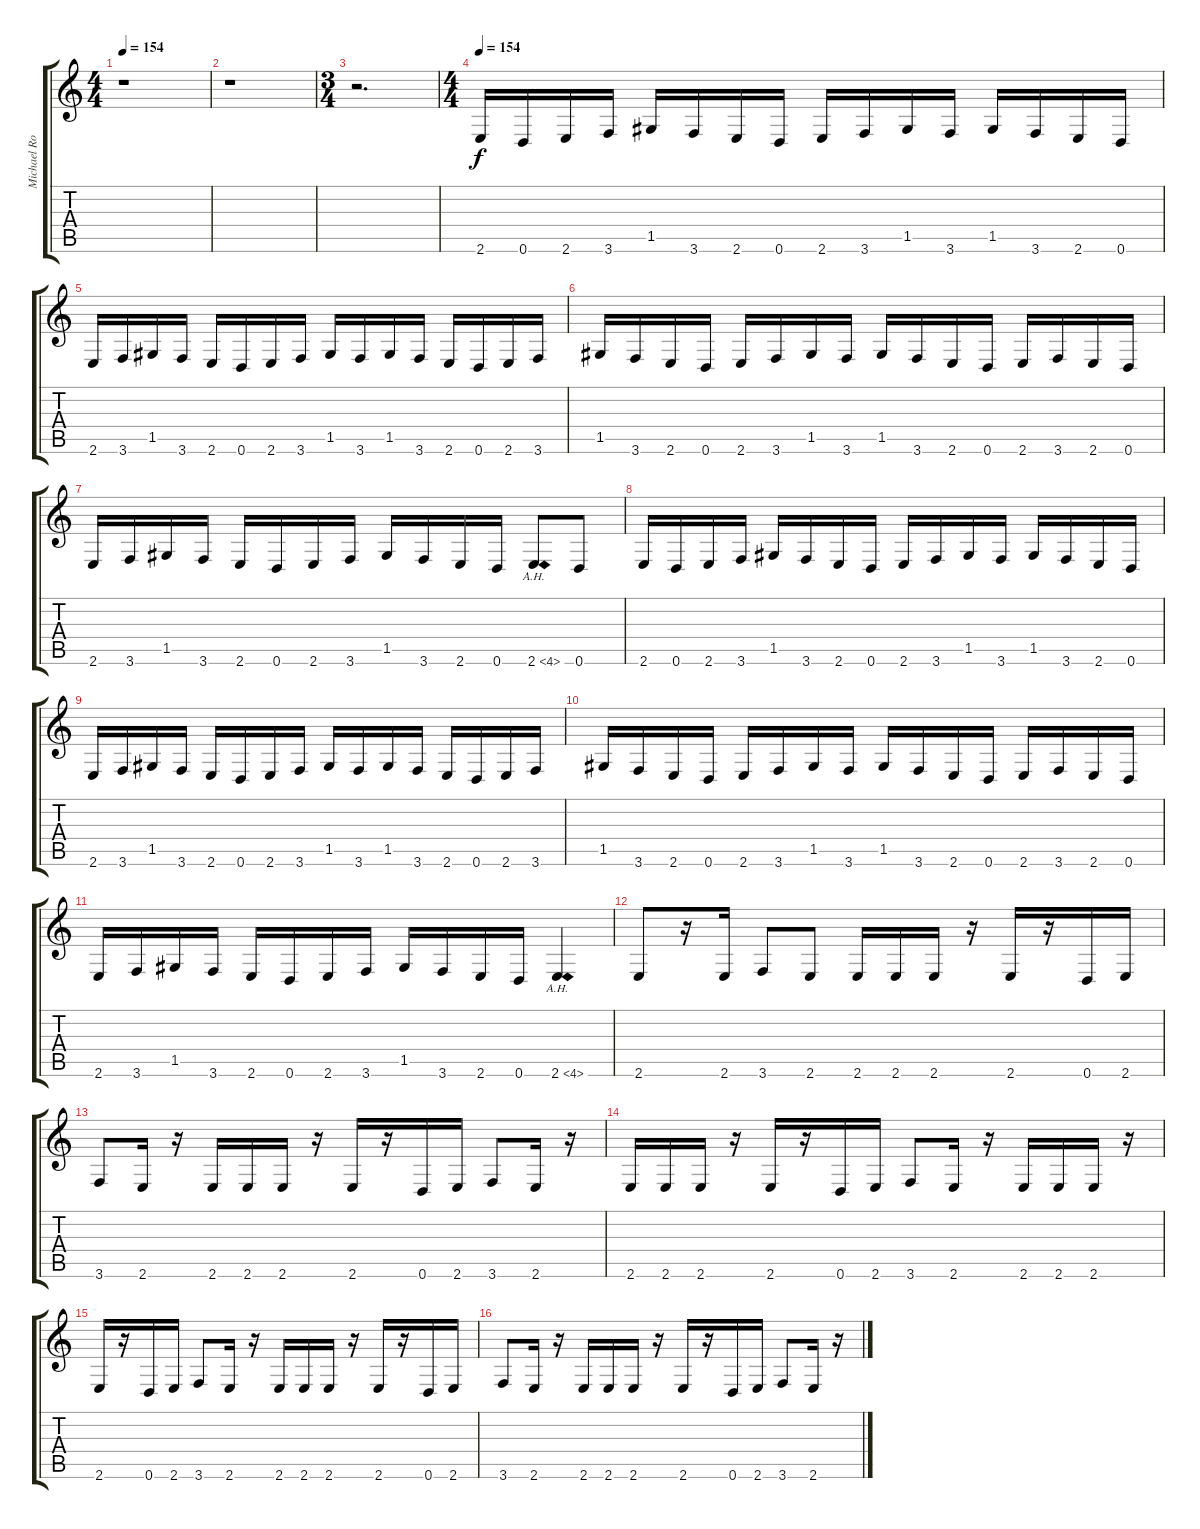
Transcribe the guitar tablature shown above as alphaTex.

\track ("Michael Romeo" "Michael Ro") {instrument distortionguitar}
\staff {score tabs}
\tuning (D4 A3 F3 C3 G2 D2) {hide}
\ts (4 4)
\tempo 154
\tempo 120
\tempo 154
\clef g2
\ks c
r.1{dy f instrument distortionguitar} |
r.1 |
\ts (3 4)
r.2{d} |
\ts (4 4)
\tempo 154
2.6.16 0.6.16 2.6.16 3.6.16 1.5.16 3.6.16 2.6.16 0.6.16 2.6.16 3.6.16 1.5.16 3.6.16 1.5.16 3.6.16 2.6.16 0.6.16 |
2.6.16 3.6.16 1.5.16 3.6.16 2.6.16 0.6.16 2.6.16 3.6.16 1.5.16 3.6.16 1.5.16 3.6.16 2.6.16 0.6.16 2.6.16 3.6.16 |
1.5.16 3.6.16 2.6.16 0.6.16 2.6.16 3.6.16 1.5.16 3.6.16 1.5.16 3.6.16 2.6.16 0.6.16 2.6.16 3.6.16 2.6.16 0.6.16 |
2.6.16 3.6.16 1.5.16 3.6.16 2.6.16 0.6.16 2.6.16 3.6.16 1.5.16 3.6.16 2.6.16 0.6.16 2.6{ah 2}.8 0.6.8 |
2.6.16 0.6.16 2.6.16 3.6.16 1.5.16 3.6.16 2.6.16 0.6.16 2.6.16 3.6.16 1.5.16 3.6.16 1.5.16 3.6.16 2.6.16 0.6.16 |
2.6.16 3.6.16 1.5.16 3.6.16 2.6.16 0.6.16 2.6.16 3.6.16 1.5.16 3.6.16 1.5.16 3.6.16 2.6.16 0.6.16 2.6.16 3.6.16 |
1.5.16 3.6.16 2.6.16 0.6.16 2.6.16 3.6.16 1.5.16 3.6.16 1.5.16 3.6.16 2.6.16 0.6.16 2.6.16 3.6.16 2.6.16 0.6.16 |
2.6.16 3.6.16 1.5.16 3.6.16 2.6.16 0.6.16 2.6.16 3.6.16 1.5.16 3.6.16 2.6.16 0.6.16 2.6{ah 2}.4 |
2.6.8 r.16 2.6.16 3.6.8 2.6.8 2.6.16 2.6.16 2.6.16 r.16 2.6.16 r.16 0.6.16 2.6.16 |
3.6.8 2.6.16 r.16 2.6.16 2.6.16 2.6.16 r.16 2.6.16 r.16 0.6.16 2.6.16 3.6.8 2.6.16 r.16 |
2.6.16 2.6.16 2.6.16 r.16 2.6.16 r.16 0.6.16 2.6.16 3.6.8 2.6.16 r.16 2.6.16 2.6.16 2.6.16 r.16 |
2.6.16 r.16 0.6.16 2.6.16 3.6.8 2.6.16 r.16 2.6.16 2.6.16 2.6.16 r.16 2.6.16 r.16 0.6.16 2.6.16 |
3.6.8 2.6.16 r.16 2.6.16 2.6.16 2.6.16 r.16 2.6.16 r.16 0.6.16 2.6.16 3.6.8 2.6.16 r.16
